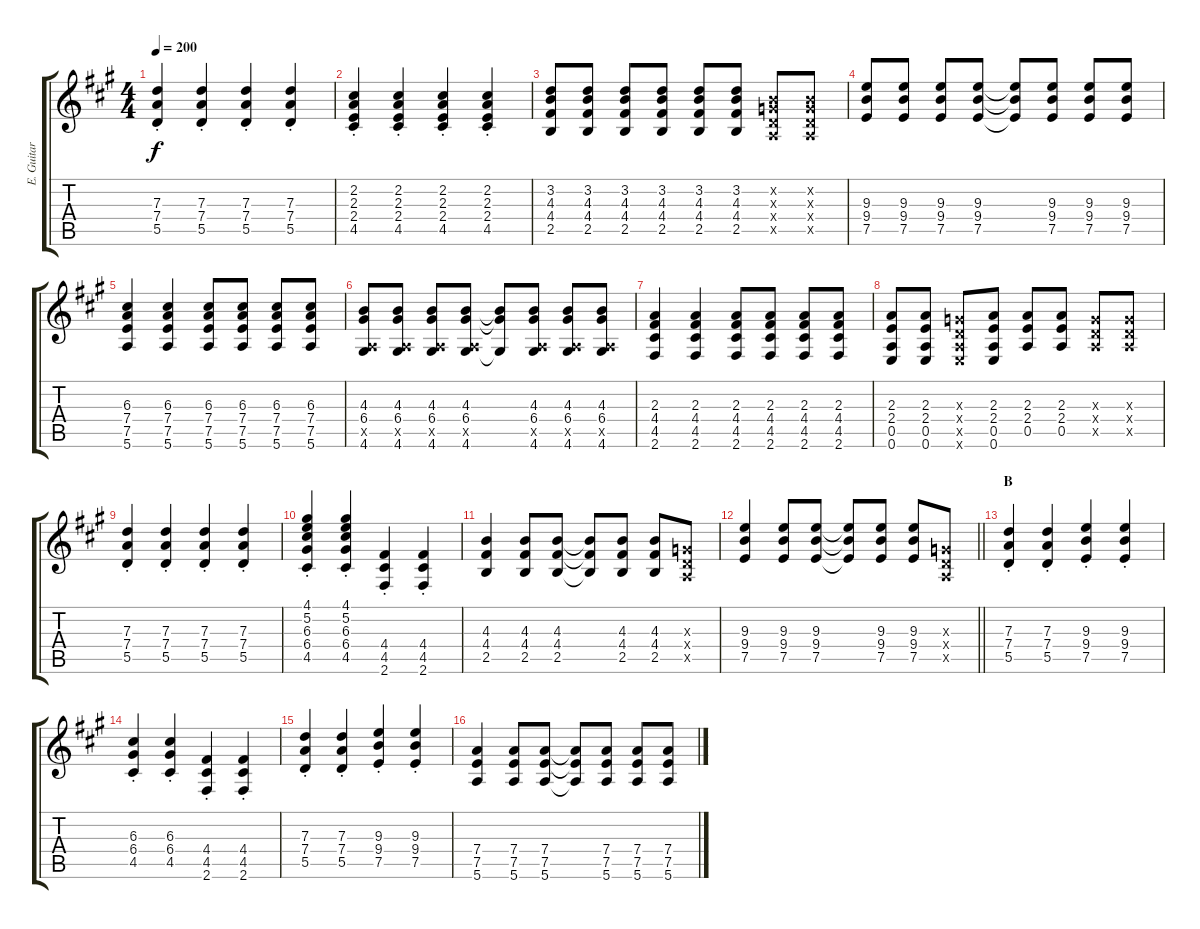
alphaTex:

\track ("E. Guitar II" "E. Guitar ") {instrument overdrivenguitar}
\staff {score tabs}
\tuning (E4 B3 G3 D3 A2 E2) {hide}
\ts (4 4)
\tempo 200
\clef g2
\ks a
(7.3{st} 7.4{st} 5.5{st}).4{dy f} (7.3{st} 7.4{st} 5.5{st}).4 (7.3{st} 7.4{st} 5.5{st}).4 (7.3{st} 7.4{st} 5.5{st}).4 |
(2.2{st} 2.3{st} 2.4{st} 4.5{st}).4 (2.2{st} 2.3{st} 2.4{st} 4.5{st}).4 (2.2{st} 2.3{st} 2.4{st} 4.5{st}).4 (2.2{st} 2.3{st} 2.4{st} 4.5{st}).4 |
(3.2 4.3 4.4 2.5).8 (3.2 4.3 4.4 2.5).8 (3.2 4.3 4.4 2.5).8 (3.2 4.3 4.4 2.5).8 (3.2 4.3 4.4 2.5).8 (3.2 4.3 4.4 2.5).8 (0.2{x} 0.3{x} 0.4{x} 0.5{x}).8 (0.2{x} 0.3{x} 0.4{x} 0.5{x}).8 |
(9.3 9.4 7.5).8 (9.3 9.4 7.5).8 (9.3 9.4 7.5).8 (9.3 9.4 7.5).8 (9.3{t} 9.4{t} 7.5{t}).8 (9.3 9.4 7.5).8 (9.3 9.4 7.5).8 (9.3 9.4 7.5).8 |
(6.3 7.4 7.5 5.6).4 (6.3 7.4 7.5 5.6).4 (6.3 7.4 7.5 5.6).8 (6.3 7.4 7.5 5.6).8 (6.3 7.4 7.5 5.6).8 (6.3 7.4 7.5 5.6).8 |
(4.3 6.4 0.5{x} 4.6).8 (4.3 6.4 0.5{x} 4.6).8 (4.3 6.4 0.5{x} 4.6).8 (4.3 6.4 0.5{x} 4.6).8 (4.3{t} 6.4{t} 4.6{t}).8 (4.3 6.4 0.5{x} 4.6).8 (4.3 6.4 0.5{x} 4.6).8 (4.3 6.4 0.5{x} 4.6).8 |
(2.3 4.4 4.5 2.6).4 (2.3 4.4 4.5 2.6).4 (2.3 4.4 4.5 2.6).8 (2.3 4.4 4.5 2.6).8 (2.3 4.4 4.5 2.6).8 (2.3 4.4 4.5 2.6).8 |
(2.3 2.4 0.5 0.6).8 (2.3 2.4 0.5 0.6).8 (0.3{x} 0.4{x} 0.5{x} 0.6{x}).8 (2.3 2.4 0.5 0.6).8 (2.3 2.4 0.5).8 (2.3 2.4 0.5).8 (0.3{x} 0.4{x} 0.5{x}).8 (0.3{x} 0.4{x} 0.5{x}).8 |
(7.3{st} 7.4{st} 5.5{st}).4 (7.3{st} 7.4{st} 5.5{st}).4 (7.3{st} 7.4{st} 5.5{st}).4 (7.3{st} 7.4{st} 5.5{st}).4 |
(4.1{st} 5.2{st} 6.3{st} 6.4{st} 4.5{st}).4 (4.1{st} 5.2{st} 6.3{st} 6.4{st} 4.5{st}).4 (4.4{st} 4.5{st} 2.6{st}).4 (4.4{st} 4.5{st} 2.6{st}).4 |
(4.3 4.4 2.5).4 (4.3 4.4 2.5).8 (4.3 4.4 2.5).8 (4.3{t} 4.4{t} 2.5{t}).8 (4.3 4.4 2.5).8 (4.3 4.4 2.5).8 (0.3{x} 0.4{x} 0.5{x}).8 |
\barLineRight lightlight
(9.3 9.4 7.5).4 (9.3 9.4 7.5).8 (9.3 9.4 7.5).8 (9.3{t} 9.4{t} 7.5{t}).8 (9.3 9.4 7.5).8 (9.3 9.4 7.5).8 (0.3{x} 0.4{x} 0.5{x}).8 |
\section ("" "B")
(7.3{st} 7.4{st} 5.5{st}).4 (7.3{st} 7.4{st} 5.5{st}).4 (9.3{st} 9.4{st} 7.5{st}).4 (9.3{st} 9.4{st} 7.5{st}).4 |
(6.3{st} 6.4{st} 4.5{st}).4 (6.3{st} 6.4{st} 4.5{st}).4 (4.4{st} 4.5{st} 2.6{st}).4 (4.4{st} 4.5{st} 2.6{st}).4 |
(7.3{st} 7.4{st} 5.5{st}).4 (7.3{st} 7.4{st} 5.5{st}).4 (9.3{st} 9.4{st} 7.5{st}).4 (9.3{st} 9.4{st} 7.5{st}).4 |
(7.4 7.5 5.6).4 (7.4 7.5 5.6).8 (7.4 7.5 5.6).8 (7.4{t} 7.5{t} 5.6{t}).8 (7.4 7.5 5.6).8 (7.4 7.5 5.6).8 (7.4 7.5 5.6).8
